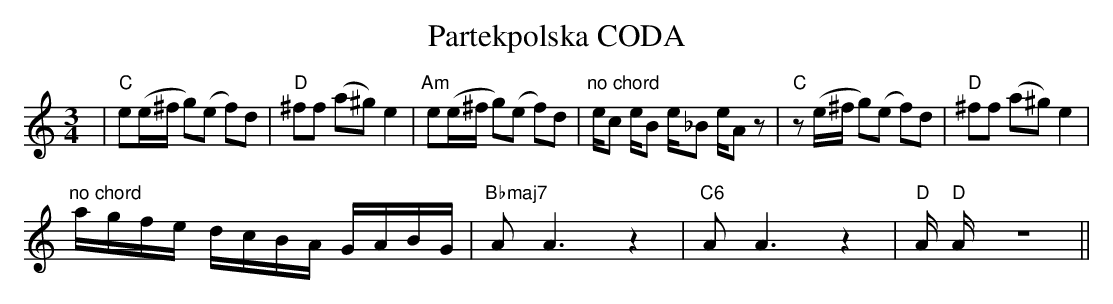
X:1
T:Partekpolska CODA
M:3/4
L:1/8
K:Am
|"C" e(e/^f/ g)(e f)d |"D" ^ff (a^g) e2 | "Am" e(e/^f/ g)(e f)d |"no chord" e/c e/B e/_B e/Az |"C"z(e/^f/ g)(e f)d | "D"^ff (a^g) e2| "no chord"
a/g/f/e/ d/c/B/A/ G/A/B/G/ | "Bbmaj7" AA3z2 | "C6" AA3z2 | "D" A/"D" A/ z6 ||
